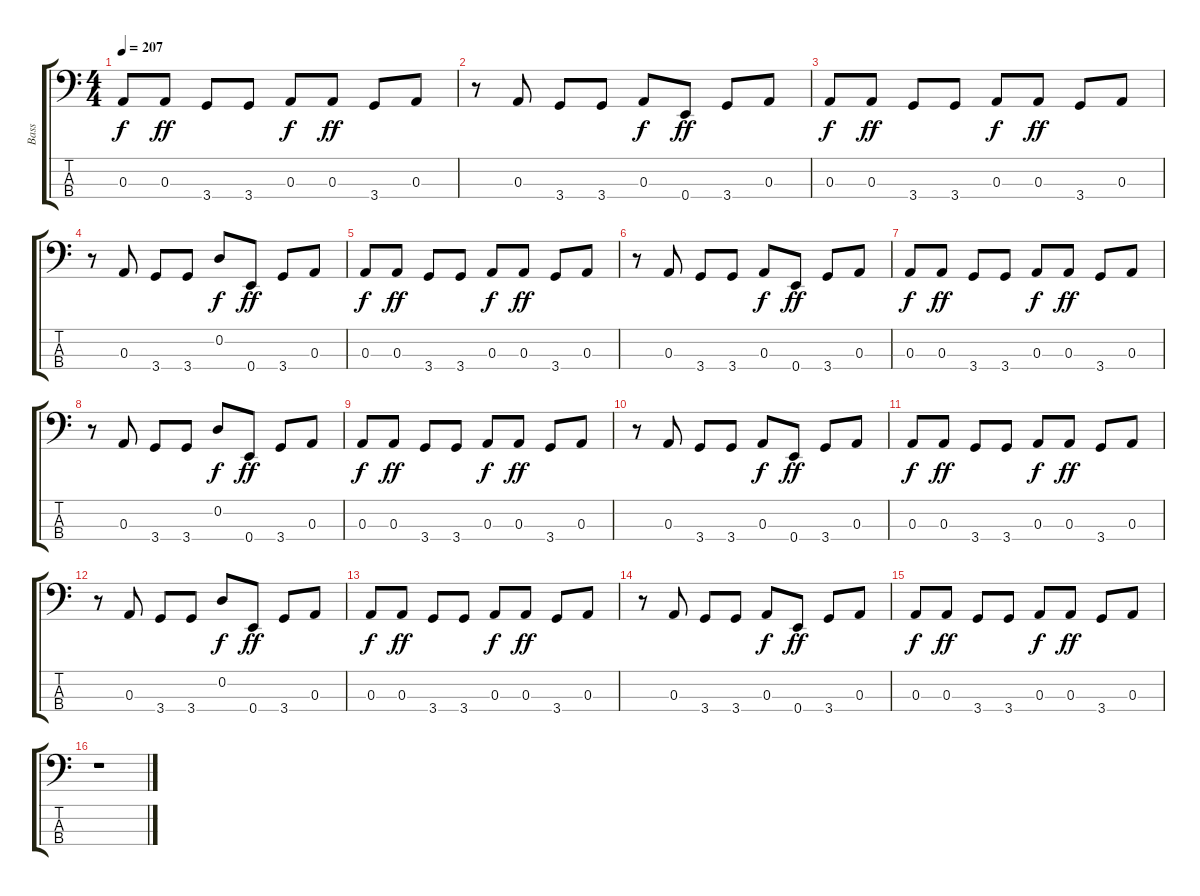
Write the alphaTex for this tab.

\track ("Bass" "Bass") {instrument electricbassfinger}
\staff {score tabs}
\tuning (G2 D2 A1 E1) {hide}
\ts (4 4)
\tempo 207
\clef f4
\ks c
0.3.8{dy f} 0.3.8{dy ff} 3.4.8 3.4.8 0.3.8{dy f} 0.3.8{dy ff} 3.4.8 0.3.8 |
r.8 0.3.8 3.4.8 3.4.8 0.3.8{dy f} 0.4.8{dy ff} 3.4.8 0.3.8 |
0.3.8{dy f} 0.3.8{dy ff} 3.4.8 3.4.8 0.3.8{dy f} 0.3.8{dy ff} 3.4.8 0.3.8 |
r.8 0.3.8 3.4.8 3.4.8 0.2.8{dy f} 0.4.8{dy ff} 3.4.8 0.3.8 |
0.3.8{dy f} 0.3.8{dy ff} 3.4.8 3.4.8 0.3.8{dy f} 0.3.8{dy ff} 3.4.8 0.3.8 |
r.8 0.3.8 3.4.8 3.4.8 0.3.8{dy f} 0.4.8{dy ff} 3.4.8 0.3.8 |
0.3.8{dy f} 0.3.8{dy ff} 3.4.8 3.4.8 0.3.8{dy f} 0.3.8{dy ff} 3.4.8 0.3.8 |
r.8 0.3.8 3.4.8 3.4.8 0.2.8{dy f} 0.4.8{dy ff} 3.4.8 0.3.8 |
0.3.8{dy f} 0.3.8{dy ff} 3.4.8 3.4.8 0.3.8{dy f} 0.3.8{dy ff} 3.4.8 0.3.8 |
r.8 0.3.8 3.4.8 3.4.8 0.3.8{dy f} 0.4.8{dy ff} 3.4.8 0.3.8 |
0.3.8{dy f} 0.3.8{dy ff} 3.4.8 3.4.8 0.3.8{dy f} 0.3.8{dy ff} 3.4.8 0.3.8 |
r.8 0.3.8 3.4.8 3.4.8 0.2.8{dy f} 0.4.8{dy ff} 3.4.8 0.3.8 |
0.3.8{dy f} 0.3.8{dy ff} 3.4.8 3.4.8 0.3.8{dy f} 0.3.8{dy ff} 3.4.8 0.3.8 |
r.8 0.3.8 3.4.8 3.4.8 0.3.8{dy f} 0.4.8{dy ff} 3.4.8 0.3.8 |
0.3.8{dy f} 0.3.8{dy ff} 3.4.8 3.4.8 0.3.8{dy f} 0.3.8{dy ff} 3.4.8 0.3.8 |
r.1
